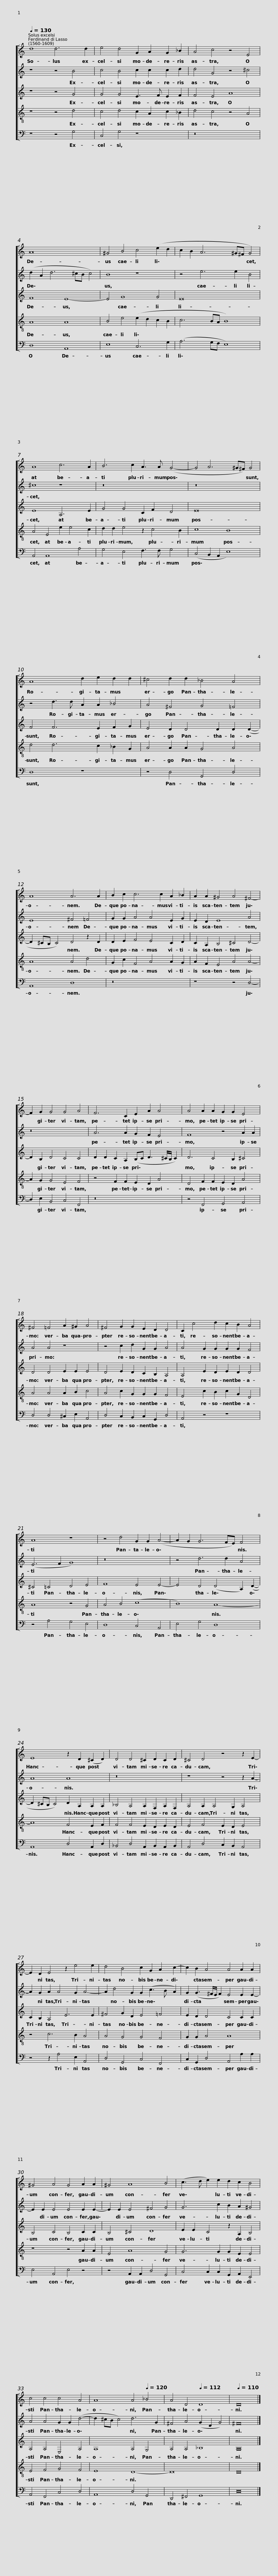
X:1
%%score [ 1 2 3 4 5 ]
L:1/8
Q:1/4=130
M:none
I:linebreak $
K:C
V:1 treble
V:2 treble
V:3 treble
V:4 treble-8
V:5 bass
V:1
 d8 d6 d2 | e4 d4 G2 A2 G2 _B2 | A4 c4 z4 E4 | A16 |$ ^G4 B4 c4 (e2 d2 | %5
 c2 B2 A6 ^G^F G4) | A8 c6 A2 | B6 c2 A3 A (G4- |$ G4 A6 ^G^F) G4 | A8 d2 e2 d2 d2 | %10
 ^c4 d2 d2 _B4 A4 | A8 A6 A2 |$ B2 c2 c6 c2 A2 _B2 | A2 A2 ^G4 A4 ^F4- | F2 G2 G4 G4 A4 | %15
 F6 C2 E2 A2 A4 |$ A4 A2 A2 G2 G2 E4 | ^F4 =F4 A2 ^G2 A4 | ^F4 G2 G2 E2 D2 D4 | C2 c4 d2 c2 B2 A4 |$ %20
 A8 z8 | z4 d4 G2 G2 (A4- | A2 G2 G6 FE) F4 | E8 z2 D2 (^C2 D2) |$ D4 D4 ^C2 D2 C2 D2 | %25
 ^C4 D4 z4 z2 E2- | E2 D2 E4 z2 e4 e2 | d4 B4 c2 G2 A2 c2- |$ c2 B2 A4 A4 A2 A2 | ^G4 A4 G4 A2 A2 | %30
 ^G4 A8 B4 | (c3 d e2) e2 d2 c2 B4 |$ c4 c4 c4 A4 |[Q:1/4=127] A8[Q:1/4=123] A4[Q:1/4=120] _B4 |[Q:1/4=118] A4[Q:1/4=115] D4[Q:1/4=112] D8 | %35
[Q:1/4=110] D16 |] %36
V:2
 z8 z4 B4 | c4 B4 c2 c2 c2 d2 | d4 G4 z4 ^c4 | (d2 A2 d6 ^cB c4) |$ B8 z8 | %5
 z4 e6 e2 B4 | ^c8 z8 | z16 |$ z16 | z4 d3 d A2 A2 _B4 | %10
 A4 ^F4 G4 =F4 | E8 ^F4 =F4 |$ G2 G2 A4 A4 E2 G2 | E2 D2 E8 A4 | z16 | %15
 A6 A2 G2 F2 E4 |$ F8 z4 A2 A2 | A4 A4 z8 | z4 c2 d2 G2 G2 A4 | A4 G2 G2 G2 G2 F4 |$ %20
 (E6 F2 G8) | z16 | z4 d6 d2 A4 | A8 A8 |$ z16 | %25
 z8 z4 z2 A2- | A2 G2 A2 A4 G2 A4- | A2 d4 G2 G2 (c3 B A2) |$ G2 (G3 ^F/E/ F2) E4 E2 E2- | E2 E2 E4 E4 E2 E2- | %30
 E2 E2 E4 ^F4 G4 | G6 c2 B2 A2 ^G4 |$ A4 A4 G2 G2 (d4- | d2 ^cB c4) d6 G2 | ^F4 A4 (G2 D2 G4) | %35
 ^F16 |] %36
V:3
 z8 z4 G4 | G4 G4 E3 F E2 F2 | F4 E4 A8 | F8 E8- |$ E4 G8 G4 | %5
 E16 | E8 A,6 E2 | G4 G4 C2 F2 D4 |$ E16 | F4 F6 E2 F2 G2 | %10
 E4 D2 D4 D2 D2 (D2- | D2 ^CB, C4) D4 z2 D2 |$ D2 E2 F4 E4 C2 D2 | C2 A,2 B,4 ^C4 D4- | D2 B,2 D4 C4 C4 | %15
 D2 D2 C2 A,2 (B,C D3 ^C/B,/ C2) |$ D6 C4 B,2 ^C4 | D4 D4 E2 E2 E4 | D4 E2 D2 C2 B,2 A,4 | A,4 E2 D2 E2 D2 D4 |$ %20
 ^C4 =C4 D4 E4 | F8 E4 E4- | E4 D4 (D4 A,2) (D2- | D2 ^CB, C4) D2 A,2 A,2 A,2 |$ _B,4 A,4 A,2 F,2 A,2 F,2 | %25
 A,4 A,2 A,4 G,2 A,4 | C2 B,2 A,4 E6 E2 | ^F4 G2 D2 E4 =F4 |$ E2 D2 D4 C4 C2 C2 | B,4 C4 B,4 C2 C2 | %30
 B,4 ^C4 D8 | E2 E2 C4 z2 A,2 B,4 |$ A,4 A,4 E,4 A,4 | A,8 A,4 G,4 | A,4 A,4 _B,8 | %35
 A,16 |] %36
V:4
 z8 z4 d4 | c4 d4 c2 A2 c2 _B2 | d4 c4 z4 A4 | A8 A8 |$ B4 e4 (e2 d2 c2 B2 | %5
 c6 BA B8) | A4 E4 e2 e4 c2 | d2 d2 e4 z2 c4 B2 |$ c8 B8 | d4 d6 c2 _B2 G2 | %10
 A4 A2 A2 G4 A4 | A8 A4 d4 |$ G2 c2 F4 A4 A2 G2 | A2 F2 E4 A4 A4- | A2 G2 G4 E4 F4 | %15
 z4 F2 F2 E2 D2 A4 |$ D4 F2 F2 E2 D2 A4 | A4 A4 A2 B2 c4 | A4 c2 G2 G2 G2 F4 | E4 c2 B2 c2 G2 D4 |$ %20
 A8 z4 G4 | A4 B4 (c8 | B8) A8- | A8 F4 E2 F2 |$ F4 F4 E2 D2 E2 D2 | %25
 E4 F4 E2 D2 E4 | z4 c6 B2 A4 | A4 G4 G4 F4 |$ G2 G2 A4 A8 | z8 z4 A2 A2 | %30
 E4 A8 G4 | G6 G2 G2 E2 E4 |$ E4 F4 G4 F4 | E8 D8- | D16 | %35
 D16 |] %36
V:5
 z8 z4 G,4 | C,4 G,4 z8 | z16 | D,8 A,,8 |$ E,8 C,6 G,2 | %5
 (A,6 G,F, E,8) | A,,4 A,,8 A,4 | G,4 E,4 F,3 F, G,4 |$ (C,4 B,,2 A,,2 E,8) | D,8 z8 | %10
 z4 D,4 G,,4 D,4 | A,,8 D,8 |$ z16 | z8 z4 D,4- | D,2 E,2 B,,4 C,4 F,,4 | %15
 z16 |$ z4 F,,4 G,,4 A,,4 | D,4 D,4 ^C,2 E,2 A,,4 | D,4 C,2 B,,2 C,2 G,,2 D,4 | A,,4 z4 z8 |$ %20
 z4 A,4 G,4 E,4 | D,8 C,4 A,,4 | E,4 G,4 D,8 | A,,8 D,4 A,,2 D,2 |$ _B,,4 D,4 A,,2 B,,2 A,,2 B,,2 | %25
 A,,4 D,4 C,2 B,,2 A,,4 | z4 z2 A,4 E,2 A,,4 | D,4 G,,4 C,4 F,,4 |$ C,2 G,,2 D,4 A,,4 A,2 A,2 | E,4 A,,4 E,4 z4 | %30
 z4 A,,2 A,,2 D,4 G,,4 | C,4 C,2 C,2 G,,2 A,,2 E,,4 |$ A,,4 F,,4 C,4 D,4 | A,,8 D,4 G,,4 | D,,4 ^F,,4 G,,8 | %35
 D,16 |] %36
